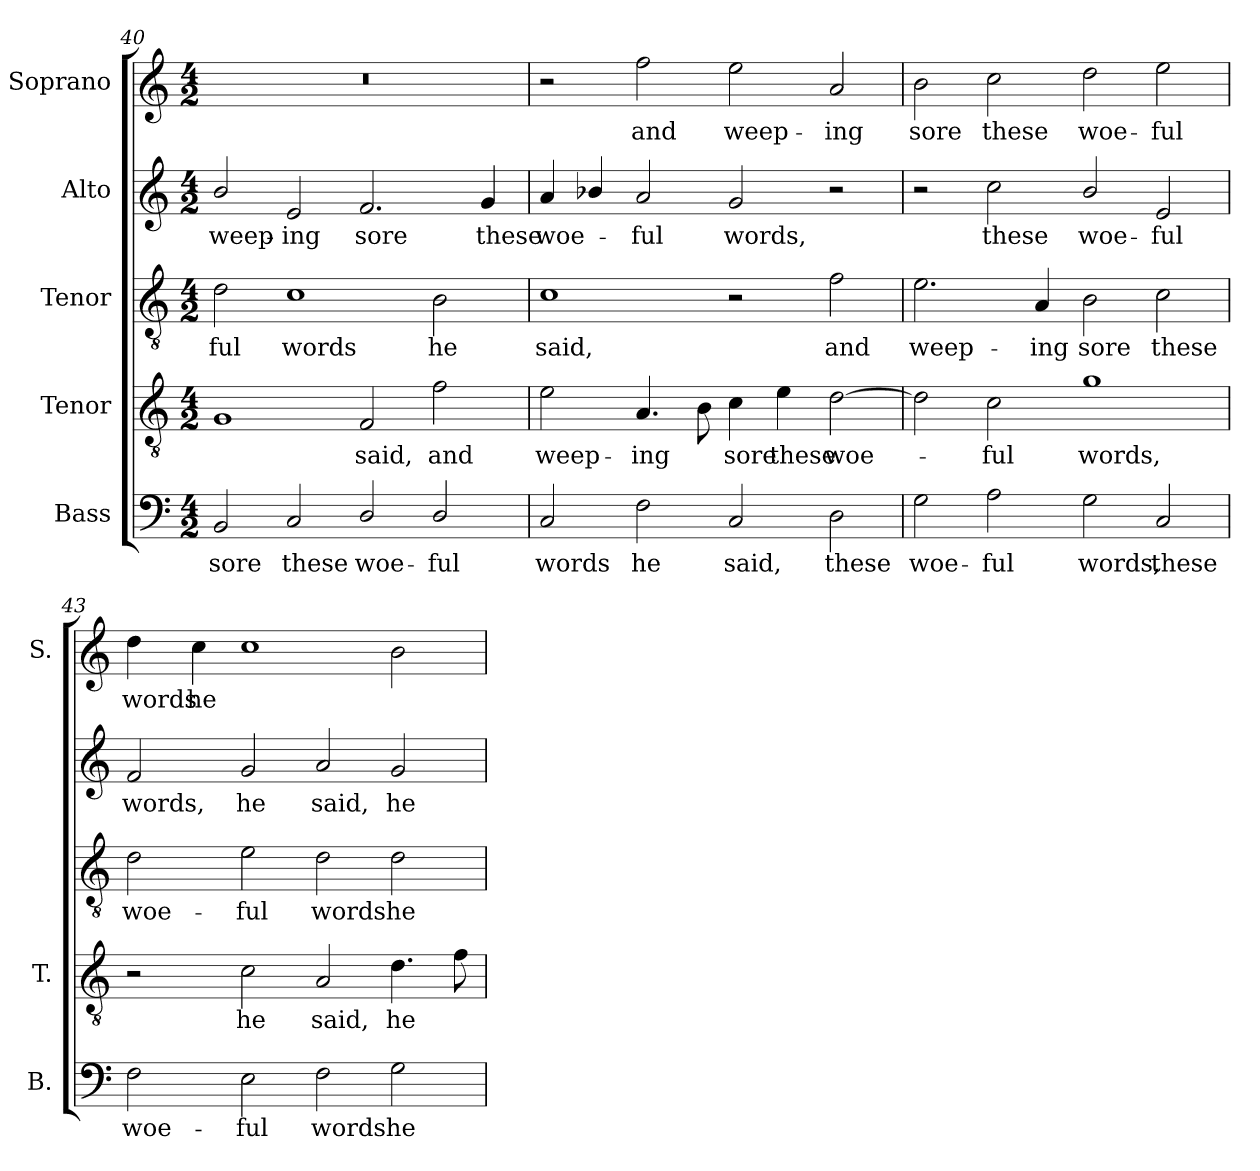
**kern	**text	**kern	**text	**kern	**text	**kern	**text	**kern	**text
*part5	*part5	*part4	*part4	*part3	*part3	*part2	*part2	*part1	*part1
*staff5	*staff5	*staff4	*staff4	*staff3	*staff3	*staff2	*staff2	*staff1	*staff1
*I"Bass	*	*I"Tenor	*	*I"Tenor	*	*I"Alto	*	*I"Soprano	*
*I'B.	*	*I'T.	*	*	*	*	*	*I'S.	*
!!LO:LB:g=z
*clefF4	*	*clefGv2	*	*clefGv2	*	*clefG2	*	*clefG2	*
*	*	*ITrd7c12	*	*ITrd7c12	*	*ITrd7c12	*	*	*
*k[]	*	*k[]	*	*k[]	*	*k[]	*	*k[]	*
*C:	*	*C:	*	*C:	*	*C:	*	*C:	*
*M4/2	*	*M4/2	*	*M4/2	*	*M4/2	*	*M4/2	*
=40	=40	=40	=40	=40	=40	=40	=40	=40	=40
!	!LO:LY:b:color=#000000	!	!	!	!	!	!	!	!
!	!	!	!	!	!LO:LY:b:color=#000000	!	!	!	!
!	!	!	!	!	!	!	!LO:LY:b:color=#000000	!LO:N:vis=1	!
2BBi/	sore	1GGi	.	2Di\	-ful	2Bi/	weep-	0r	.
!	!LO:LY:b:color=#000000	!	!	!	!	!	!	!	!
!	!	!	!	!	!LO:LY:b:color=#000000	!	!	!	!
!	!	!	!	!	!	!	!LO:LY:b:color=#000000	!	!
2Ci/	these	.	.	1Ci	words	2Ei/	-ing	.	.
!	!LO:LY:b:color=#000000	!	!	!	!	!	!	!	!
!	!	!	!LO:LY:b:color=#000000	!	!	!	!	!	!
!	!	!	!	!	!	!	!LO:LY:b:color=#000000	!	!
2Di/	woe-	2FFi/	said,	.	.	2.Fi/	sore	.	.
!	!LO:LY:b:color=#000000	!	!	!	!	!	!	!	!
!	!	!	!LO:LY:b:color=#000000	!	!	!	!	!	!
!	!	!	!	!	!LO:LY:b:color=#000000	!	!	!	!
2Di/	-ful	2Fi\	and	2BBi\	he	.	.	.	.
!	!	!	!	!	!	!	!LO:LY:b:color=#000000	!	!
.	.	.	.	.	.	4Gi/	these	.	.
=41	=41	=41	=41	=41	=41	=41	=41	=41	=41
!	!LO:LY:b:color=#000000	!	!	!	!	!	!	!	!
!	!	!	!LO:LY:b:color=#000000	!	!	!	!	!	!
!	!	!	!	!	!LO:LY:b:color=#000000	!	!	!	!
!	!	!	!	!	!	!	!LO:LY:b:color=#000000	!	!
2Ci/	words	2Ei\	weep-	1Ci	said,	4Ai/	woe-	2r	.
.	.	.	.	.	.	4B-Xi/	.	.	.
!	!LO:LY:b:color=#000000	!	!	!	!	!	!	!	!
!	!	!	!LO:LY:b:color=#000000	!	!	!	!	!	!
!	!	!	!	!	!	!	!LO:LY:b:color=#000000	!	!
!	!	!	!	!	!	!	!	!	!LO:LY:b:color=#000000
2Fi\	he	4.AAi/	-ing	.	.	2Ai/	-ful	2ffi\	and
.	.	8BBi\	.	.	.	.	.	.	.
!	!LO:LY:b:color=#000000	!	!	!	!	!	!	!	!
!	!	!	!LO:LY:b:color=#000000	!	!	!	!	!	!
!	!	!	!	!	!	!	!LO:LY:b:color=#000000	!	!
!	!	!	!	!	!	!	!	!	!LO:LY:b:color=#000000
2Ci/	said,	4Ci\	sore	2r	.	2Gi/	words,	2eei\	weep-
!	!	!	!LO:LY:b:color=#000000	!	!	!	!	!	!
.	.	4Ei\	these	.	.	.	.	.	.
!	!LO:LY:b:color=#000000	!	!	!	!	!	!	!	!
!	!	!	!LO:LY:b:color=#000000	!	!	!	!	!	!
!	!	!	!	!	!LO:LY:b:color=#000000	!	!	!	!
!	!	!	!	!	!	!	!	!	!LO:LY:b:color=#000000
2Di\	these	[2Di\	woe-	2Fi\	and	2r	.	2ai/	-ing
=42	=42	=42	=42	=42	=42	=42	=42	=42	=42
!	!LO:LY:b:color=#000000	!	!	!	!	!	!	!	!
!	!	!	!	!	!LO:LY:b:color=#000000	!	!	!	!
!	!	!	!	!	!	!	!	!	!LO:LY:b:color=#000000
2Gi\	woe-	2Di\]	.	2.Ei\	weep-	2r	.	2bi\	sore
!	!LO:LY:b:color=#000000	!	!	!	!	!	!	!	!
!	!	!	!LO:LY:b:color=#000000	!	!	!	!	!	!
!	!	!	!	!	!	!	!LO:LY:b:color=#000000	!	!
!	!	!	!	!	!	!	!	!	!LO:LY:b:color=#000000
2Ai\	-ful	2Ci\	-ful	.	.	2ci\	these	2cci\	these
!	!	!	!	!	!LO:LY:b:color=#000000	!	!	!	!
.	.	.	.	4AAi/	-ing	.	.	.	.
!	!LO:LY:b:color=#000000	!	!	!	!	!	!	!	!
!	!	!	!LO:LY:b:color=#000000	!	!	!	!	!	!
!	!	!	!	!	!LO:LY:b:color=#000000	!	!	!	!
!	!	!	!	!	!	!	!LO:LY:b:color=#000000	!	!
!	!	!	!	!	!	!	!	!	!LO:LY:b:color=#000000
2Gi\	words,	1Gi	words,	2BBi\	sore	2Bi/	woe-	2ddi\	woe-
!	!LO:LY:b:color=#000000	!	!	!	!	!	!	!	!
!	!	!	!	!	!LO:LY:b:color=#000000	!	!	!	!
!	!	!	!	!	!	!	!LO:LY:b:color=#000000	!	!
!	!	!	!	!	!	!	!	!	!LO:LY:b:color=#000000
2Ci/	these	.	.	2Ci\	these	2Ei/	-ful	2eei\	-ful
=43	=43	=43	=43	=43	=43	=43	=43	=43	=43
!	!LO:LY:b:color=#000000	!	!	!	!	!	!	!	!
!	!	!	!	!	!LO:LY:b:color=#000000	!	!	!	!
!	!	!	!	!	!	!	!LO:LY:b:color=#000000	!	!
!	!	!	!	!	!	!	!	!	!LO:LY:b:color=#000000
2Fi\	woe-	2r	.	2Di\	woe-	2Fi/	words,	4ddi\	words
!	!	!	!	!	!	!	!	!	!LO:LY:b:color=#000000
.	.	.	.	.	.	.	.	4cci\	he
!	!LO:LY:b:color=#000000	!	!	!	!	!	!	!	!
!	!	!	!LO:LY:b:color=#000000	!	!	!	!	!	!
!	!	!	!	!	!LO:LY:b:color=#000000	!	!	!	!
!	!	!	!	!	!	!	!LO:LY:b:color=#000000	!	!
2Ei\	-ful	2Ci\	he	2Ei\	-ful	2Gi/	he	1cci	.
!	!LO:LY:b:color=#000000	!	!	!	!	!	!	!	!
!	!	!	!LO:LY:b:color=#000000	!	!	!	!	!	!
!	!	!	!	!	!LO:LY:b:color=#000000	!	!	!	!
!	!	!	!	!	!	!	!LO:LY:b:color=#000000	!	!
2Fi\	words	2AAi/	said,	2Di\	words	2Ai/	said,	.	.
!	!LO:LY:b:color=#000000	!	!	!	!	!	!	!	!
!	!	!	!LO:LY:b:color=#000000	!	!	!	!	!	!
!	!	!	!	!	!LO:LY:b:color=#000000	!	!	!	!
!	!	!	!	!	!	!	!LO:LY:b:color=#000000	!	!
2Gi\	he	4.Di\	he	2Di\	he	2Gi/	he	2bi\	.
.	.	8Fi\	.	.	.	.	.	.	.
=	=	=	=	=	=	=	=	=	=
*-	*-	*-	*-	*-	*-	*-	*-	*-	*-
